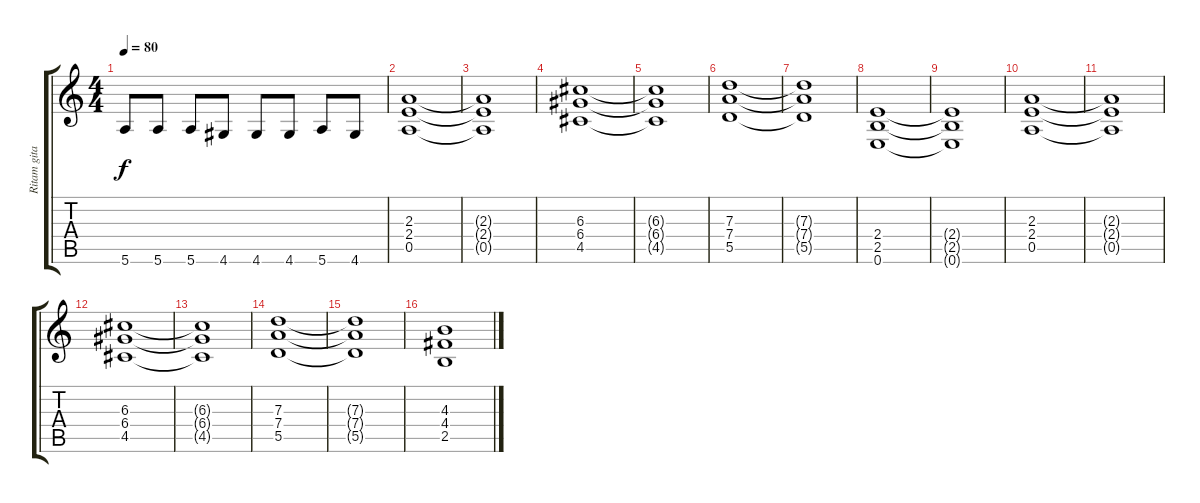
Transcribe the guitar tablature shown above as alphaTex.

\track ("Ritam gitara" "Ritam gita") {instrument distortionguitar}
\staff {score tabs}
\tuning (E4 B3 G3 D3 A2 E2) {hide}
\ts (4 4)
\tempo 80
\clef g2
\ks c
5.6.8{dy f} 5.6.8 5.6.8 4.6.8 4.6.8 4.6.8 5.6.8 4.6.8 |
(2.3 2.4 0.5).1 |
(2.3{t} 2.4{t} 0.5{t}).1 |
(6.3 6.4 4.5).1 |
(6.3{t} 6.4{t} 4.5{t}).1 |
(7.3 7.4 5.5).1 |
(7.3{t} 7.4{t} 5.5{t}).1 |
(2.4 2.5 0.6).1 |
(2.4{t} 2.5{t} 0.6{t}).1 |
(2.3 2.4 0.5).1 |
(2.3{t} 2.4{t} 0.5{t}).1 |
(6.3 6.4 4.5).1 |
(6.3{t} 6.4{t} 4.5{t}).1 |
(7.3 7.4 5.5).1 |
(7.3{t} 7.4{t} 5.5{t}).1 |
(4.3 4.4 2.5).1
